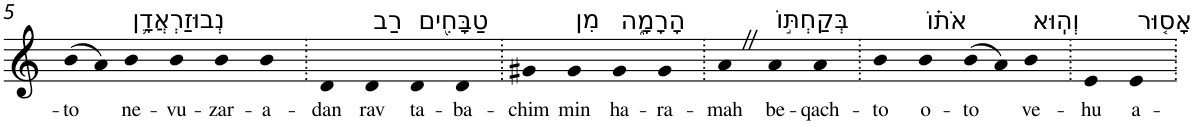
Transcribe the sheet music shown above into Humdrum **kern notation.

**kern	**text
*part1	*part1
*staff1	*staff1
*I"Piano	*
*I'Pno	*
!!LO:PB:g=z
*clefG2	*
*k[]	*
=5	=5
!	!LO:LY:b
(>8b	-to
8a)	.
!LO:TX:a:t=נְבוּזַרְאֲדָ֛ן	!
!	!LO:LY:b
4b	ne-
!	!LO:LY:b
4b	-vu-
!	!LO:LY:b
4b	-zar-
!	!LO:LY:b
4b	-a-
=6.	=6.
!	!LO:LY:b
4d	-dan
!LO:TX:a:t=רַב	!
!	!LO:LY:b
4d	rav
!LO:TX:a:t=טַבָּחִ֖ים	!
!	!LO:LY:b
4d	ta-
!	!LO:LY:b
4d	-ba-
=7.	=7.
!	!LO:LY:b
4g#X	-chim
!LO:TX:a:t=מִן	!
!	!LO:LY:b
4g#	min
!LO:TX:a:t=הָרָמָ֑ה	!
!	!LO:LY:b
4g#	ha-
!	!LO:LY:b
4g#	-ra-
=8.	=8.
!	!LO:LY:b
4aZ	-mah
!LO:TX:a:t=בְּקַחְתּ֣וֹ	!
!	!LO:LY:b
4a	be-
!	!LO:LY:b
4a	-qach-
=9.	=9.
!	!LO:LY:b
4b	-to
!LO:TX:a:t=אֹת֗וֹ	!
!	!LO:LY:b
4b	o-
!	!LO:LY:b
(>8b	-to
8a)	.
!LO:TX:a:t=וְהֽוּא	!
!	!LO:LY:b
4b	ve-
=10.	=10.
!	!LO:LY:b
4e	-hu
!LO:TX:a:t=אָס֤וּר	!
!	!LO:LY:b
4e	a-
=.	=.
*-	*-
